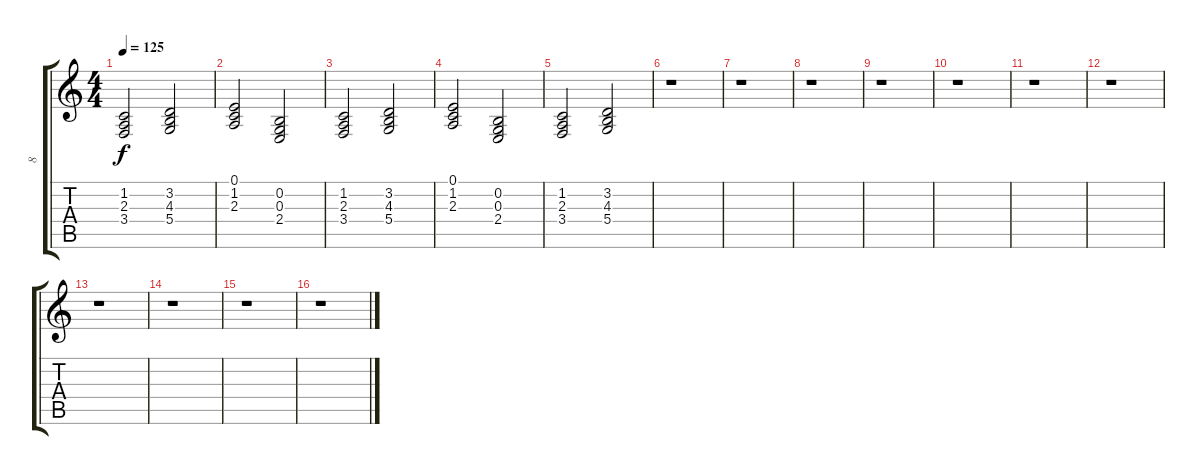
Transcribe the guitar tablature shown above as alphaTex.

\track ("8" "8") {instrument choiraahs}
\staff {score tabs}
\tuning (E4 B3 G3 D3 A2 E2) {hide}
\ts (4 4)
\tempo 125
\clef g2
\ks c
(1.2 2.3 3.4).2{dy f} (3.2 4.3 5.4).2 |
(0.1 1.2 2.3).2 (0.2 0.3 2.4).2 |
(1.2 2.3 3.4).2 (3.2 4.3 5.4).2 |
(0.1 1.2 2.3).2 (0.2 0.3 2.4).2 |
(1.2 2.3 3.4).2 (3.2 4.3 5.4).2 |
r.1 |
r.1 |
r.1 |
r.1 |
r.1 |
r.1 |
r.1 |
r.1 |
r.1 |
r.1 |
r.1
